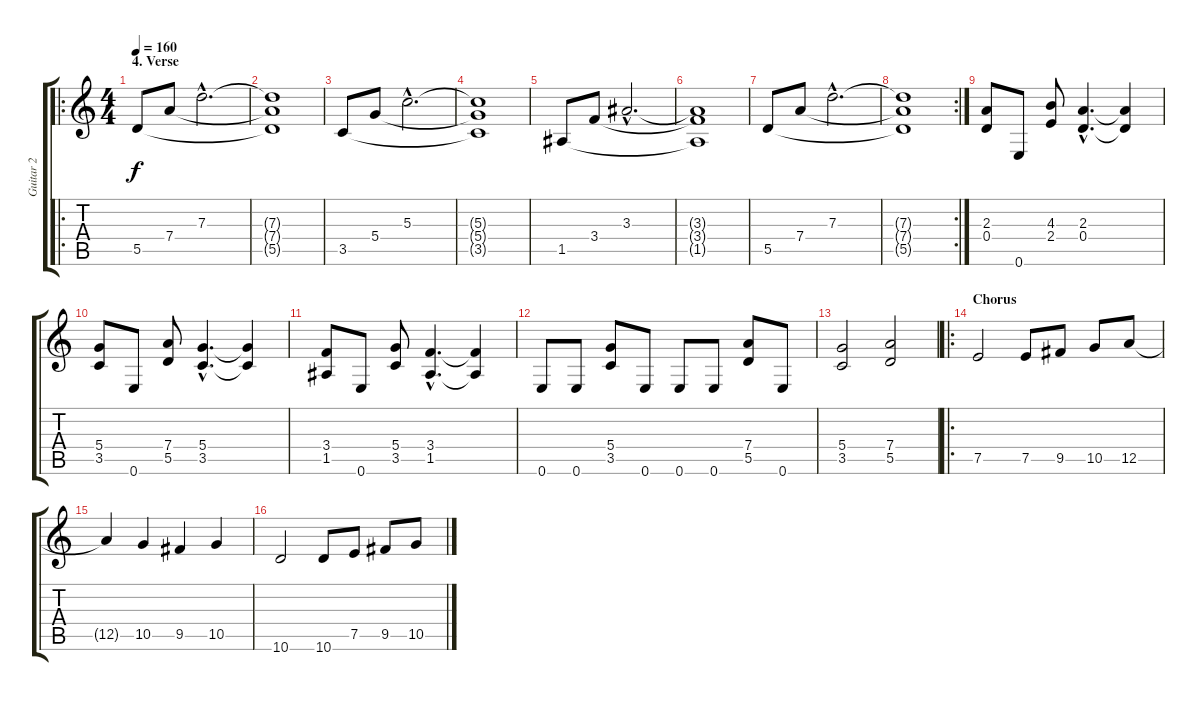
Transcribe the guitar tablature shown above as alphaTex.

\track ("Guitar 2" "Guitar 2") {instrument distortionguitar}
\staff {score tabs}
\tuning (E4 B3 G3 D3 A2 E2) {hide}
\ro
\ts (4 4)
\section ("" "4. Verse")
\tempo 160
\clef g2
\ks c
5.5.8{dy f} 7.4.8 7.3{hac}.2{d} |
(7.3{t} 7.4{t} 5.5{t}).1 |
3.5.8 5.4.8 5.3{hac}.2{d} |
(5.3{t} 5.4{t} 3.5{t}).1 |
1.5.8 3.4.8 3.3{hac}.2{d} |
(3.3{t} 3.4{t} 1.5{t}).1 |
5.5.8 7.4.8 7.3{hac}.2{d} |
\rc 2
(7.3{t} 7.4{t} 5.5{t}).1 |
(2.3 0.4).8 0.6.8 (4.3 2.4).8 (2.3{hac} 0.4{hac}).4{d} (2.3{t} 0.4{t}).4 |
(5.4 3.5).8 0.6.8 (7.4 5.5).8 (5.4{hac} 3.5{hac}).4{d} (5.4{t} 3.5{t}).4 |
(3.4 1.5).8 0.6.8 (5.4 3.5).8 (3.4{hac} 1.5{hac}).4{d} (3.4{t} 1.5{t}).4 |
0.6.8 0.6.8 (5.4 3.5).8 0.6.8 0.6.8 0.6.8 (7.4 5.5).8 0.6.8 |
(5.4 3.5).2 (7.4 5.5).2 |
\ro
\section ("" "Chorus")
7.5.2 7.5.8 9.5.8 10.5.8 12.5.8 |
12.5{t}.4 10.5.4 9.5.4 10.5.4 |
10.6.2 10.6.8 7.5.8 9.5.8 10.5.8
